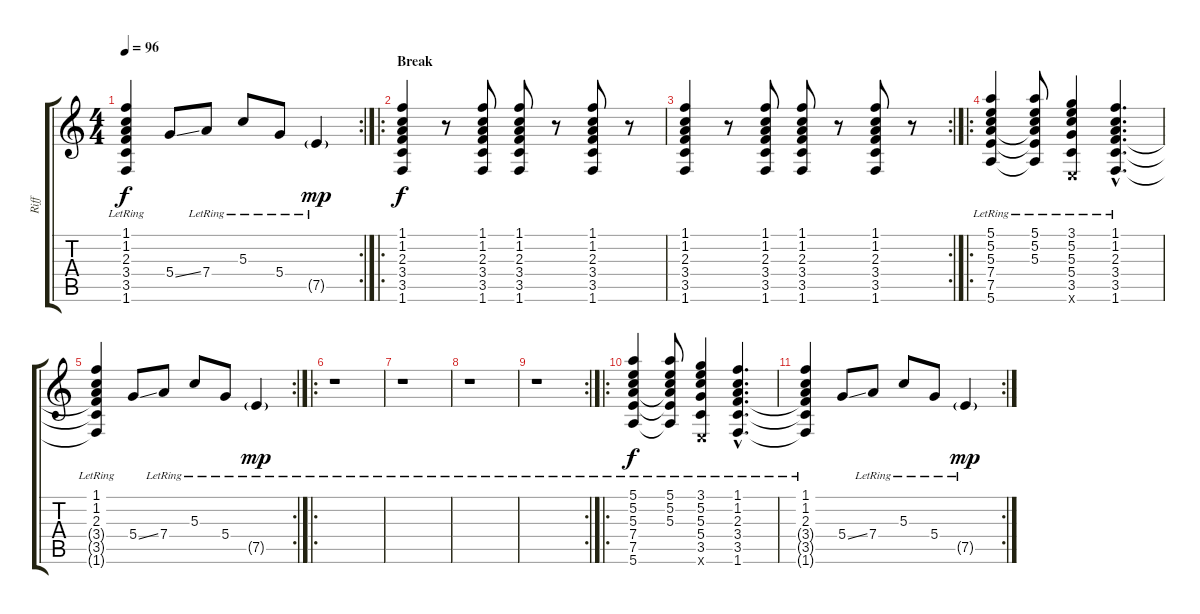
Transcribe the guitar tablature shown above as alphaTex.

\track ("Riff" "Riff") {instrument electricguitarjazz}
\staff {score tabs}
\tuning (E4 B3 G3 D3 A2 E2) {hide}
\rc 2
\ts (4 4)
\tempo 96
\clef g2
\ks c
(1.1{lr} 1.2{lr} 2.3{lr} 3.4{t} 3.5{t} 1.6{t}).4{dy f} 5.4{ss}.8 7.4{lr}.8 5.3{lr}.8 5.4{lr}.8 7.5{g lr}.4{dy mp} |
\ro
\section ("" "Break")
(1.1 1.2 2.3 3.4 3.5 1.6).4{dy f} r.8 (1.1 1.2 2.3 3.4 3.5 1.6).8 (1.1 1.2 2.3 3.4 3.5 1.6).8 r.8 (1.1 1.2 2.3 3.4 3.5 1.6).8 r.8 |
\rc 2
(1.1 1.2 2.3 3.4 3.5 1.6).4 r.8 (1.1 1.2 2.3 3.4 3.5 1.6).8 (1.1 1.2 2.3 3.4 3.5 1.6).8 r.8 (1.1 1.2 2.3 3.4 3.5 1.6).8 r.8 |
\ro
(5.1{lr} 5.2{lr} 5.3{lr} 7.4{lr} 7.5{lr} 5.6{lr}).4 (5.1{lr} 5.2{lr} 5.3{lr} 7.4{t} 7.5{t} 5.6{t}).8 (3.1{lr} 5.2{lr} 5.3{lr} 5.4{lr} 3.5{lr} 0.6{x}).4 (1.1{hac lr} 1.2{hac lr} 2.3{hac lr} 3.4{hac lr} 3.5{hac lr} 1.6{hac lr}).4{d} |
\rc 2
(1.1{lr} 1.2{lr} 2.3{lr} 3.4{t} 3.5{t} 1.6{t}).4 5.4{ss}.8 7.4{lr}.8 5.3{lr}.8 5.4{lr}.8 7.5{g lr}.4{dy mp} |
\ro
r.1 |
r.1 |
r.1 |
\rc 2
r.1 |
\ro
(5.1{lr} 5.2{lr} 5.3{lr} 7.4{lr} 7.5{lr} 5.6{lr}).4{dy f} (5.1{lr} 5.2{lr} 5.3{lr} 7.4{t} 7.5{t} 5.6{t}).8 (3.1{lr} 5.2{lr} 5.3{lr} 5.4{lr} 3.5{lr} 0.6{x}).4 (1.1{hac lr} 1.2{hac lr} 2.3{hac lr} 3.4{hac lr} 3.5{hac lr} 1.6{hac lr}).4{d} |
\rc 2
(1.1{lr} 1.2{lr} 2.3{lr} 3.4{t} 3.5{t} 1.6{t}).4 5.4{ss}.8 7.4{lr}.8 5.3{lr}.8 5.4{lr}.8 7.5{g lr}.4{dy mp}
